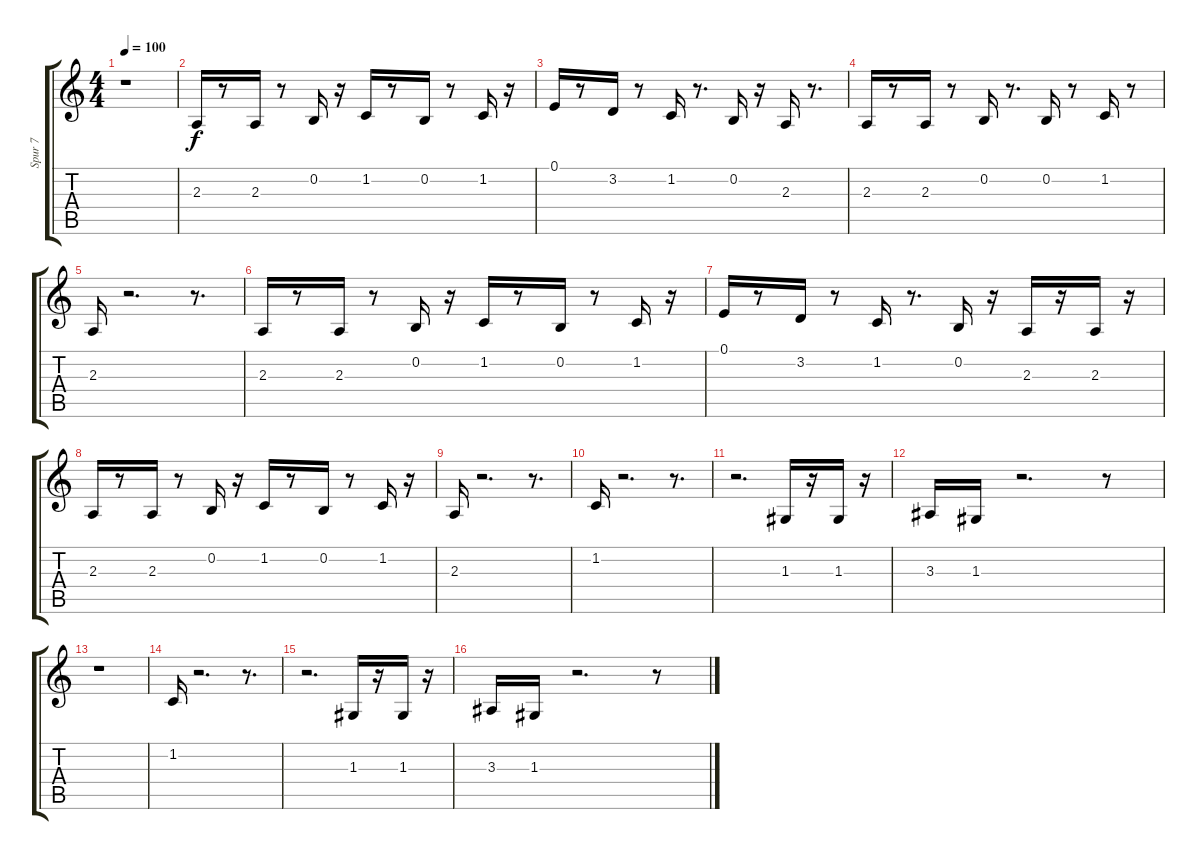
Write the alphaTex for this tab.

\track ("Spur 7" "Spur 7") {instrument pad1newage}
\staff {score tabs}
\tuning (E4 B3 G3 D3 A2 E2) {hide}
\ts (4 4)
\tempo 100
\clef g2
\ks c
r.1{dy f} |
2.3.16 r.8 2.3.16 r.8 0.2.16 r.16 1.2.16 r.8 0.2.16 r.8 1.2.16 r.16 |
0.1.16 r.8 3.2.16 r.8 1.2.16 r.8{d} 0.2.16 r.16 2.3.16 r.8{d} |
2.3.16 r.8 2.3.16 r.8 0.2.16 r.8{d} 0.2.16 r.8 1.2.16 r.8 |
2.3.16 r.2{d} r.8{d} |
2.3.16 r.8 2.3.16 r.8 0.2.16 r.16 1.2.16 r.8 0.2.16 r.8 1.2.16 r.16 |
0.1.16 r.8 3.2.16 r.8 1.2.16 r.8{d} 0.2.16 r.16 2.3.16 r.16 2.3.16 r.16 |
2.3.16 r.8 2.3.16 r.8 0.2.16 r.16 1.2.16 r.8 0.2.16 r.8 1.2.16 r.16 |
2.3.16 r.2{d} r.8{d} |
1.2.16 r.2{d} r.8{d} |
r.2{d} 1.3.16 r.16 1.3.16 r.16 |
3.3.16 1.3.16 r.2{d} r.8 |
r.1 |
1.2.16 r.2{d} r.8{d} |
r.2{d} 1.3.16 r.16 1.3.16 r.16 |
3.3.16 1.3.16 r.2{d} r.8
